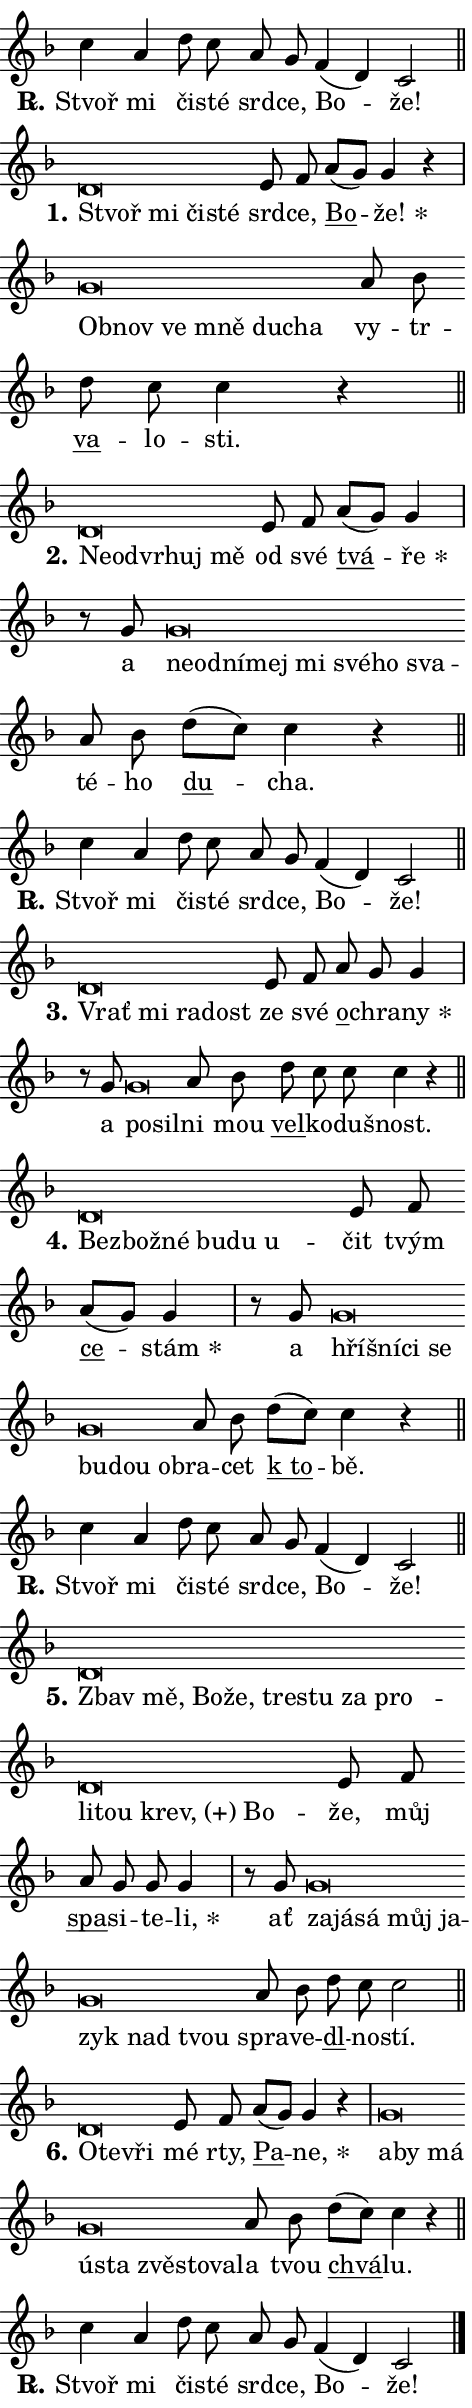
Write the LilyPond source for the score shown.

\version "2.24.0"
\header { tagline = "" }
\paper {
  indent = 0\cm
  top-margin = 0\cm
  right-margin = 0.13\cm % to fit lyric hyphens
  bottom-margin = 0\cm
  left-margin = 0\cm
  paper-width = 8\cm
  page-breaking = #ly:one-page-breaking
  system-system-spacing.basic-distance = #11
  score-system-spacing.basic-distance = #11
  ragged-last = ##f
}


%% Author: Thomas Morley
%% https://lists.gnu.org/archive/html/lilypond-user/2020-05/msg00002.html
#(define (line-position grob)
"Returns position of @var[grob} in current system:
   @code{'start}, if at first time-step
   @code{'end}, if at last time-step
   @code{'middle} otherwise
"
  (let* ((col (ly:item-get-column grob))
         (ln (ly:grob-object col 'left-neighbor))
         (rn (ly:grob-object col 'right-neighbor))
         (col-to-check-left (if (ly:grob? ln) ln col))
         (col-to-check-right (if (ly:grob? rn) rn col))
         (break-dir-left
           (and
             (ly:grob-property col-to-check-left 'non-musical #f)
             (ly:item-break-dir col-to-check-left)))
         (break-dir-right
           (and
             (ly:grob-property col-to-check-right 'non-musical #f)
             (ly:item-break-dir col-to-check-right))))
        (cond ((eqv? 1 break-dir-left) 'start)
              ((eqv? -1 break-dir-right) 'end)
              (else 'middle))))

#(define (tranparent-at-line-position vctor)
  (lambda (grob)
  "Relying on @code{line-position} select the relevant enry from @var{vctor}.
Used to determine transparency,"
    (case (line-position grob)
      ((end) (not (vector-ref vctor 0)))
      ((middle) (not (vector-ref vctor 1)))
      ((start) (not (vector-ref vctor 2))))))

noteHeadBreakVisibility =
#(define-music-function (break-visibility)(vector?)
"Makes @code{NoteHead}s transparent relying on @var{break-visibility}"
#{
  \override NoteHead.transparent =
    #(tranparent-at-line-position break-visibility)
#})

#(define delete-ledgers-for-transparent-note-heads
  (lambda (grob)
    "Reads whether a @code{NoteHead} is transparent.
If so this @code{NoteHead} is removed from @code{'note-heads} from
@var{grob}, which is supposed to be @code{LedgerLineSpanner}.
As a result ledgers are not printed for this @code{NoteHead}"
    (let* ((nhds-array (ly:grob-object grob 'note-heads))
           (nhds-list
             (if (ly:grob-array? nhds-array)
                 (ly:grob-array->list nhds-array)
                 '()))
           ;; Relies on the transparent-property being done before
           ;; Staff.LedgerLineSpanner.after-line-breaking is executed.
           ;; This is fragile ...
           (to-keep
             (remove
               (lambda (nhd)
                 (ly:grob-property nhd 'transparent #f))
               nhds-list)))
      ;; TODO find a better method to iterate over grob-arrays, similiar
      ;; to filter/remove etc for lists
      ;; For now rebuilt from scratch
      (set! (ly:grob-object grob 'note-heads)  '())
      (for-each
        (lambda (nhd)
          (ly:pointer-group-interface::add-grob grob 'note-heads nhd))
        to-keep))))

squashNotes = {
  \override NoteHead.X-extent = #'(-0.2 . 0.2)
  \override NoteHead.Y-extent = #'(-0.75 . 0)
  \override NoteHead.stencil =
    #(lambda (grob)
       (let ((pos (ly:grob-property grob 'staff-position)))
         (begin
           (if (< pos -7) (display "ERROR: Lower brevis then expected\n") (display ""))
           (if (<= pos -6) ly:text-interface::print ly:note-head::print))))
}
unSquashNotes = {
  \revert NoteHead.X-extent
  \revert NoteHead.Y-extent
  \revert NoteHead.stencil
}

hideNotes = \noteHeadBreakVisibility #begin-of-line-visible
unHideNotes = \noteHeadBreakVisibility #all-visible

% work-around for resetting accidentals
% https://lilypond.org/doc/v2.23/Documentation/notation/displaying-rhythms#unmetered-music
cadenzaMeasure = {
  \cadenzaOff
  \partial 1024 s1024
  \cadenzaOn
}

#(define-markup-command (accent layout props text) (markup?)
  "Underline accented syllable"
  (interpret-markup layout props
    #{\markup \override #'(offset . 4.3) \underline { #text }#}))

responsum = \markup \concat {
  "R" \hspace #-1.05 \path #0.1 #'((moveto 0 0.07) (lineto 0.9 0.8)) \hspace #0.05 "."
}

spaceSize = #0.6828661417322834 % exact space size for TeX Gyre Schola

\layout {
  \context {
    \Staff
    \remove "Time_signature_engraver"
    \override LedgerLineSpanner.after-line-breaking = #delete-ledgers-for-transparent-note-heads
  }
  \context {
    \Lyrics {
      \override LyricSpace.minimum-distance = \spaceSize
      \override LyricText.font-name = #"TeX Gyre Schola"
      \override LyricText.font-size = 1
      \override StanzaNumber.font-name = #"TeX Gyre Schola Bold"
      \override StanzaNumber.font-size = 1
    }
  }
  \context {
    \Score 
    \override NoteHead.text =
      #(lambda (grob) 
        (let ((pos (ly:grob-property grob 'staff-position)))
          #{\markup {
            \combine
              \halign #-0.55 \raise #(if (= pos -6) 0 0.5) \override #'(thickness . 2) \draw-line #'(3.2 . 0)
              \musicglyph "noteheads.sM1"
          }#}))
  }
}

% magnetic-lyrics.ily
%
%   written by
%     Jean Abou Samra <jean@abou-samra.fr>
%     Werner Lemberg <wl@gnu.org>
%
%   adapted by
%     Jiri Hon <jiri.hon@gmail.com>
%
% Version 2022-Apr-15

% https://www.mail-archive.com/lilypond-user@gnu.org/msg149350.html

#(define (Left_hyphen_pointer_engraver context)
   "Collect syllable-hyphen-syllable occurrences in lyrics and store
them in properties.  This engraver only looks to the left.  For
example, if the lyrics input is @code{foo -- bar}, it does the
following.

@itemize @bullet
@item
Set the @code{text} property of the @code{LyricHyphen} grob between
@q{foo} and @q{bar} to @code{foo}.

@item
Set the @code{left-hyphen} property of the @code{LyricText} grob with
text @q{foo} to the @code{LyricHyphen} grob between @q{foo} and
@q{bar}.
@end itemize

Use this auxiliary engraver in combination with the
@code{lyric-@/text::@/apply-@/magnetic-@/offset!} hook."
   (let ((hyphen #f)
         (text #f))
     (make-engraver
      (acknowledgers
       ((lyric-syllable-interface engraver grob source-engraver)
        (set! text grob)))
      (end-acknowledgers
       ((lyric-hyphen-interface engraver grob source-engraver)
        ;(when (not (grob::has-interface grob 'lyric-space-interface))
          (set! hyphen grob)));)
      ((stop-translation-timestep engraver)
       (when (and text hyphen)
         (ly:grob-set-object! text 'left-hyphen hyphen))
       (set! text #f)
       (set! hyphen #f)))))

#(define (lyric-text::apply-magnetic-offset! grob)
   "If the space between two syllables is less than the value in
property @code{LyricText@/.details@/.squash-threshold}, move the right
syllable to the left so that it gets concatenated with the left
syllable.

Use this function as a hook for
@code{LyricText@/.after-@/line-@/breaking} if the
@code{Left_@/hyphen_@/pointer_@/engraver} is active."
   (let ((hyphen (ly:grob-object grob 'left-hyphen #f)))
     (when hyphen
       (let ((left-text (ly:spanner-bound hyphen LEFT)))
         (when (grob::has-interface left-text 'lyric-syllable-interface)
           (let* ((common (ly:grob-common-refpoint grob left-text X))
                  (this-x-ext (ly:grob-extent grob common X))
                  (left-x-ext
                   (begin
                     ;; Trigger magnetism for left-text.
                     (ly:grob-property left-text 'after-line-breaking)
                     (ly:grob-extent left-text common X)))
                  ;; `delta` is the gap width between two syllables.
                  (delta (- (interval-start this-x-ext)
                            (interval-end left-x-ext)))
                  (details (ly:grob-property grob 'details))
                  (threshold (assoc-get 'squash-threshold details 0.2)))
             (when (< delta threshold)
               (let* (;; We have to manipulate the input text so that
                      ;; ligatures crossing syllable boundaries are not
                      ;; disabled.  For languages based on the Latin
                      ;; script this is essentially a beautification.
                      ;; However, for non-Western scripts it can be a
                      ;; necessity.
                      (lt (ly:grob-property left-text 'text))
                      (rt (ly:grob-property grob 'text))
                      (is-space (grob::has-interface hyphen 'lyric-space-interface))
                      (space (if is-space " " ""))
                      (extra-delta (if is-space spaceSize 0))
                      ;; Append new syllable.
                      (ltrt-space (if (and (string? lt) (string? rt))
                                (string-append lt space rt)
                                (make-concat-markup (list lt space rt))))
                      ;; Right-align `ltrt` to the right side.
                      (ltrt-space-markup (grob-interpret-markup
                               grob
                               (make-translate-markup
                                (cons (interval-length this-x-ext) 0)
                                (make-right-align-markup ltrt-space)))))
                 (begin
                   ;; Don't print `left-text`.
                   (ly:grob-set-property! left-text 'stencil #f)
                   ;; Set text and stencil (which holds all collected
                   ;; syllables so far) and shift it to the left.
                   (ly:grob-set-property! grob 'text ltrt-space)
                   (ly:grob-set-property! grob 'stencil ltrt-space-markup)
                   (ly:grob-translate-axis! grob (- (- delta extra-delta)) X))))))))))


#(define (lyric-hyphen::displace-bounds-first grob)
   ;; Make very sure this callback isn't triggered too early.
   (let ((left (ly:spanner-bound grob LEFT))
         (right (ly:spanner-bound grob RIGHT)))
     (ly:grob-property left 'after-line-breaking)
     (ly:grob-property right 'after-line-breaking)
     (ly:lyric-hyphen::print grob)))

squashThreshold = #0.4

\layout {
  \context {
    \Lyrics
    \consists #Left_hyphen_pointer_engraver
    \override LyricText.after-line-breaking =
      #lyric-text::apply-magnetic-offset!
    \override LyricHyphen.stencil = #lyric-hyphen::displace-bounds-first
    \override LyricText.details.squash-threshold = \squashThreshold
    \override LyricHyphen.minimum-distance = 0
    \override LyricHyphen.minimum-length = \squashThreshold
  }
}

squashText = \override LyricText.details.squash-threshold = 9999
unSquashText = \override LyricText.details.squash-threshold = \squashThreshold

leftText = \override LyricText.self-alignment-X = #LEFT
unLeftText = \revert LyricText.self-alignment-X

starOffset = #(lambda (grob) 
                (let ((x_offset (ly:self-alignment-interface::aligned-on-x-parent grob)))
                  (if (= x_offset 0) 0 (+ x_offset 1.2))))

star = #(define-music-function (syllable)(string?)
"Append star separator at the end of a syllable"
#{
  \once \override LyricText.X-offset = #starOffset
  \lyricmode { \markup {
    #syllable
    \override #'((font-name . "TeX Gyre Schola Bold")) \hspace #0.2 \lower #0.65 \larger "*"
  } }
#})

starAccent = #(define-music-function (syllable)(string?)
"Append star separator at the end of a syllable and make accent"
#{
  \once \override LyricText.X-offset = #starOffset
  \lyricmode { \markup {
    \accent #syllable
    \override #'((font-name . "TeX Gyre Schola Bold")) \hspace #0.2 \lower #0.65 \larger "*"
  } }
#})

breath = #(define-music-function (syllable)(string?)
"Append breathing indicator at the end of a syllable"
#{
  \lyricmode { \markup { #syllable "+" } }
#})

optionalBreath = #(define-music-function (syllable)(string?)
"Append optional breathing indicator at the end of a syllable"
#{
  \lyricmode { \markup { #syllable "(+)" } }
#})


\score {
    <<
        \new Voice = "melody" { \cadenzaOn \key f \major \relative { c''4 a d8 c a g \bar "" f4( d) c2 \cadenzaMeasure \bar "||" \break } }
        \new Lyrics \lyricsto "melody" { \lyricmode { \set stanza = \responsum
Stvoř mi či -- sté srd -- ce, Bo -- že! } }
    >>
    \layout {}
}

\score {
    <<
        \new Voice = "melody" { \cadenzaOn \key f \major \relative { \squashNotes d'\breve*1/16 \hideNotes \breve*1/16 \bar "" \breve*1/16 \breve*1/16 \bar "" \unHideNotes \unSquashNotes e8 f \bar "" a[( g)] g4 r \cadenzaMeasure \bar "|" \squashNotes g\breve*1/16 \hideNotes \breve*1/16 \bar "" \breve*1/16 \bar "" \breve*1/16 \bar "" \breve*1/16 \breve*1/16 \bar "" \unHideNotes \unSquashNotes a8 bes \bar "" d c c4 r \cadenzaMeasure \bar "||" \break } }
        \new Lyrics \lyricsto "melody" { \lyricmode { \set stanza = "1."
\leftText Stvoř \squashText mi či -- sté \unLeftText \unSquashText srd -- ce, \markup \accent Bo -- \star že! \leftText Ob -- \squashText nov ve mně du -- cha \unLeftText \unSquashText vy -- tr -- \markup \accent va -- lo -- sti. } }
    >>
    \layout {}
}

\score {
    <<
        \new Voice = "melody" { \cadenzaOn \key f \major \relative { \squashNotes d'\breve*1/16 \hideNotes \breve*1/16 \bar "" \breve*1/16 \bar "" \breve*1/16 \breve*1/16 \bar "" \unHideNotes \unSquashNotes e8 f \bar "" a[( g)] g4 \cadenzaMeasure \bar "|" r8 g8 \squashNotes g\breve*1/16 \hideNotes \breve*1/16 \bar "" \breve*1/16 \bar "" \breve*1/16 \bar "" \breve*1/16 \bar "" \breve*1/16 \bar "" \breve*1/16 \breve*1/16 \bar "" \unHideNotes \unSquashNotes a8 bes \bar "" d[( c)] c4 r \cadenzaMeasure \bar "||" \break } }
        \new Lyrics \lyricsto "melody" { \lyricmode { \set stanza = "2."
\leftText Ne -- \squashText od -- vr -- huj mě \unLeftText \unSquashText od své \markup \accent tvá -- \star ře a \leftText ne -- \squashText od -- ní -- mej mi své -- ho sva -- \unLeftText \unSquashText té -- ho \markup \accent du -- cha. } }
    >>
    \layout {}
}

\score {
    <<
        \new Voice = "melody" { \cadenzaOn \key f \major \relative { c''4 a d8 c a g \bar "" f4( d) c2 \cadenzaMeasure \bar "||" \break } }
        \new Lyrics \lyricsto "melody" { \lyricmode { \set stanza = \responsum
Stvoř mi či -- sté srd -- ce, Bo -- že! } }
    >>
    \layout {}
}

\score {
    <<
        \new Voice = "melody" { \cadenzaOn \key f \major \relative { \squashNotes d'\breve*1/16 \hideNotes \breve*1/16 \bar "" \breve*1/16 \breve*1/16 \bar "" \unHideNotes \unSquashNotes e8 f \bar "" a g g4 \cadenzaMeasure \bar "|" r8 g8 \squashNotes g\breve*1/16 \hideNotes \breve*1/16 \bar "" \unHideNotes \unSquashNotes a8 bes \bar "" d c c c4 r \cadenzaMeasure \bar "||" \break } }
        \new Lyrics \lyricsto "melody" { \lyricmode { \set stanza = "3."
\leftText Vrať \squashText mi ra -- dost \unLeftText \unSquashText ze své \markup \accent o -- chra -- \star ny a \leftText po -- \squashText sil -- \unLeftText \unSquashText ni mou \markup \accent vel -- ko -- du -- šnost. } }
    >>
    \layout {}
}

\score {
    <<
        \new Voice = "melody" { \cadenzaOn \key f \major \relative { \squashNotes d'\breve*1/16 \hideNotes \breve*1/16 \bar "" \breve*1/16 \bar "" \breve*1/16 \bar "" \breve*1/16 \breve*1/16 \bar "" \unHideNotes \unSquashNotes e8 f \bar "" a[( g)] g4 \cadenzaMeasure \bar "|" r8 g8 \squashNotes g\breve*1/16 \hideNotes \breve*1/16 \bar "" \breve*1/16 \bar "" \breve*1/16 \bar "" \breve*1/16 \bar "" \breve*1/16 \breve*1/16 \bar "" \unHideNotes \unSquashNotes a8 bes \bar "" d[( c)] c4 r \cadenzaMeasure \bar "||" \break } }
        \new Lyrics \lyricsto "melody" { \lyricmode { \set stanza = "4."
\leftText Bez -- \squashText bož -- né bu -- du u -- \unLeftText \unSquashText čit tvým \markup \accent ce -- \star stám a \leftText hří -- \squashText šní -- ci se bu -- dou ob -- \unLeftText \unSquashText ra -- cet \markup \accent "k to" -- bě. } }
    >>
    \layout {}
}

\score {
    <<
        \new Voice = "melody" { \cadenzaOn \key f \major \relative { c''4 a d8 c a g \bar "" f4( d) c2 \cadenzaMeasure \bar "||" \break } }
        \new Lyrics \lyricsto "melody" { \lyricmode { \set stanza = \responsum
Stvoř mi či -- sté srd -- ce, Bo -- že! } }
    >>
    \layout {}
}

\score {
    <<
        \new Voice = "melody" { \cadenzaOn \key f \major \relative { \squashNotes d'\breve*1/16 \hideNotes \breve*1/16 \bar "" \breve*1/16 \bar "" \breve*1/16 \bar "" \breve*1/16 \bar "" \breve*1/16 \bar "" \breve*1/16 \bar "" \breve*1/16 \bar "" \breve*1/16 \bar "" \breve*1/16 \bar "" \breve*1/16 \breve*1/16 \bar "" \unHideNotes \unSquashNotes e8 f \bar "" a g g g4 \cadenzaMeasure \bar "|" r8 g8 \squashNotes g\breve*1/16 \hideNotes \breve*1/16 \bar "" \breve*1/16 \bar "" \breve*1/16 \bar "" \breve*1/16 \bar "" \breve*1/16 \bar "" \breve*1/16 \breve*1/16 \bar "" \unHideNotes \unSquashNotes a8 bes \bar "" d c c2 \cadenzaMeasure \bar "||" \break } }
        \new Lyrics \lyricsto "melody" { \lyricmode { \set stanza = "5."
\leftText Zbav \squashText mě, Bo -- že, tre -- stu za pro -- li -- tou \optionalBreath krev, Bo -- \unLeftText \unSquashText že, můj \markup \accent spa -- si -- te -- \star li, ať \leftText za -- \squashText já -- sá můj ja -- zyk nad tvou \unLeftText \unSquashText spra -- ve -- \markup \accent dl -- no -- stí. } }
    >>
    \layout {}
}

\score {
    <<
        \new Voice = "melody" { \cadenzaOn \key f \major \relative { \squashNotes d'\breve*1/16 \hideNotes \breve*1/16 \breve*1/16 \bar "" \unHideNotes \unSquashNotes e8 f \bar "" a[( g)] g4 r \cadenzaMeasure \bar "|" \squashNotes g\breve*1/16 \hideNotes \breve*1/16 \bar "" \breve*1/16 \bar "" \breve*1/16 \bar "" \breve*1/16 \bar "" \breve*1/16 \bar "" \breve*1/16 \breve*1/16 \bar "" \unHideNotes \unSquashNotes a8 bes \bar "" d[( c)] c4 r \cadenzaMeasure \bar "||" \break } }
        \new Lyrics \lyricsto "melody" { \lyricmode { \set stanza = "6."
\leftText O -- \squashText te -- vři \unLeftText \unSquashText mé rty, \markup \accent Pa -- \star ne, \leftText a -- \squashText by má ú -- sta zvě -- sto -- va -- \unLeftText \unSquashText la tvou \markup \accent chvá -- lu. } }
    >>
    \layout {}
}

\score {
    <<
        \new Voice = "melody" { \cadenzaOn \key f \major \relative { c''4 a d8 c a g \bar "" f4( d) c2 \cadenzaMeasure \bar "||" \break } \bar "|." }
        \new Lyrics \lyricsto "melody" { \lyricmode { \set stanza = \responsum
Stvoř mi či -- sté srd -- ce, Bo -- že! } }
    >>
    \layout {}
}
